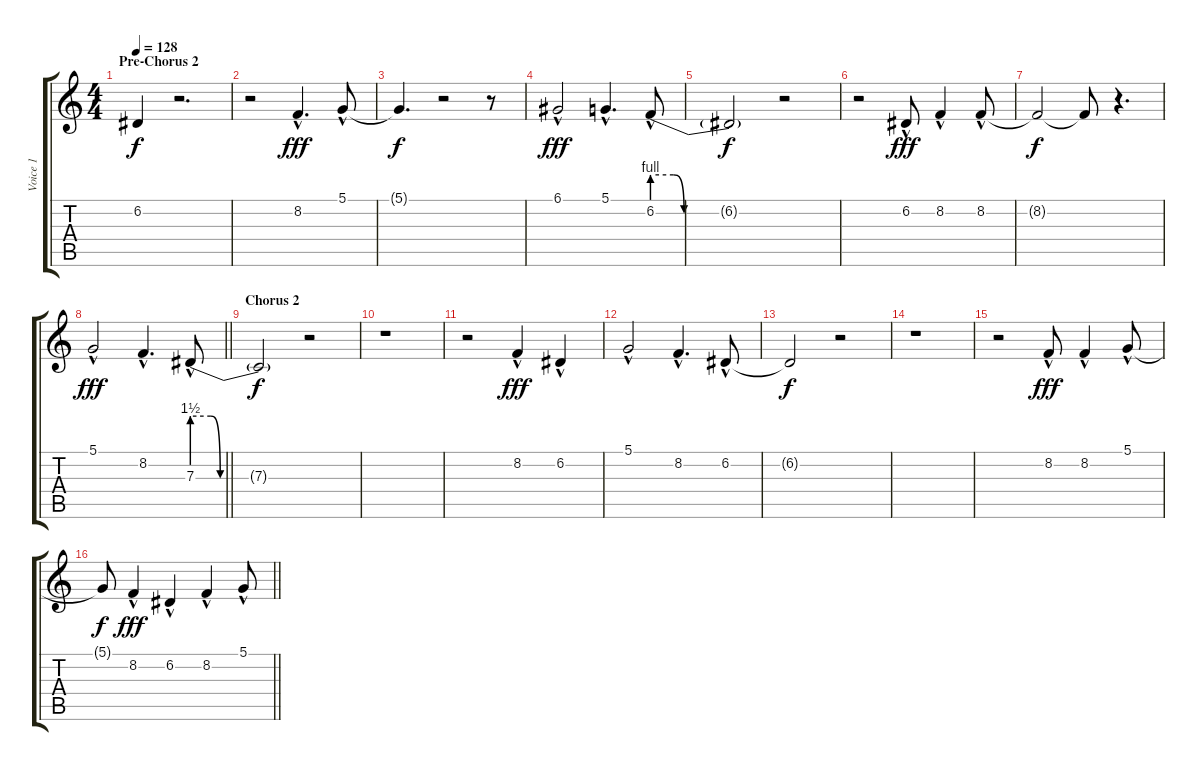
\track ("Voice 1" "Voice 1") {instrument flute}
\staff {score tabs}
\tuning (D4 A3 F3 C3 G2 C2) {hide}
\ts (4 4)
\section ("" "Pre-Chorus 2")
\tempo 128
\clef g2
\ks c
6.2{t}.4{dy f} r.2{d} |
r.2 8.2{hac}.4{d dy fff} 5.1{hac}.8 |
5.1{t}.4{d dy f} r.2 r.8 |
6.1{hac}.2{dy fff} 5.1{hac}.4{d} 6.2{be (custom 0 4 10 4 15 0 30 0 60 0) hac}.8 |
6.2{t}.2{dy f} r.2 |
r.2 6.2{hac}.8{dy fff} 8.2{hac}.4 8.2{hac}.8 |
8.2{t}.2{dy f} 8.2{t}.8 r.4{d} |
\barLineRight lightlight
5.1{hac}.2{dy fff} 8.2{hac}.4{d} 7.3{be (custom 0 6 10 6 15 0 30 0 60 0) hac}.8 |
\section ("" "Chorus 2")
7.3{t}.2{dy f} r.2 |
r.1 |
r.2 8.2{hac}.4{dy fff} 6.2{hac}.4 |
5.1{hac}.2 8.2{hac}.4{d} 6.2{hac}.8 |
6.2{t}.2{dy f} r.2 |
r.1 |
r.2 8.2{hac}.8{dy fff} 8.2{hac}.4 5.1{hac}.8 |
\barLineRight lightlight
5.1{t}.8{dy f} 8.2{hac}.4{dy fff} 6.2{hac}.4 8.2{hac}.4 5.1{hac}.8
